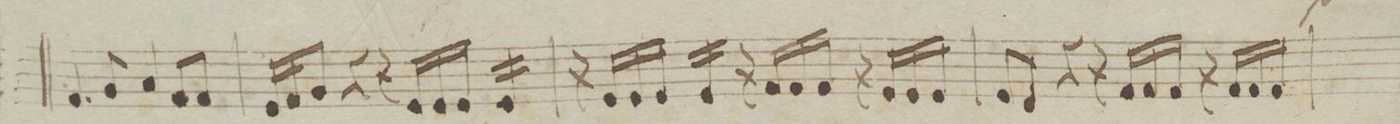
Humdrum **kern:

**kern	**dynam
*I"Violin 2do	*
*clefG2	*
*k[b-e-a-]	*
*met(c)	*
*M4/4	*
4.f/	.
8g/	.
4a-/	.
8f/L	.
8f/J	.
=22	=22
16e-/LL	.
16f/J	.
8g/J	.
4r	.
16r	.
16e-/LL	.
16e-/	.
16e-/JJ	.
*tremolo	*
16e-/LL	.
16e-/	.
16e-/	.
16e-/JJ	.
*Xtremolo	*
=23	=23
16r	.
16e-/LL	.
16e-/	.
16e-/JJ	.
*tremolo	*
16e-/LL	.
16e-/	.
16e-/	.
16e-/JJ	.
*Xtremolo	*
16r	.
16f/LL	.
16f/	.
16f/JJ	.
16r	.
16e-/LL	.
16e-/	.
16e-/JJ	.
=24	=24
8e-/L	.
8d/J	.
4r	.
16r	.
16f/LL	.
16f/	.
16f/JJ	.
16r	.
16f/LL	.
16f/	.
16f/JJ	.
=25	=25
*-	*-
